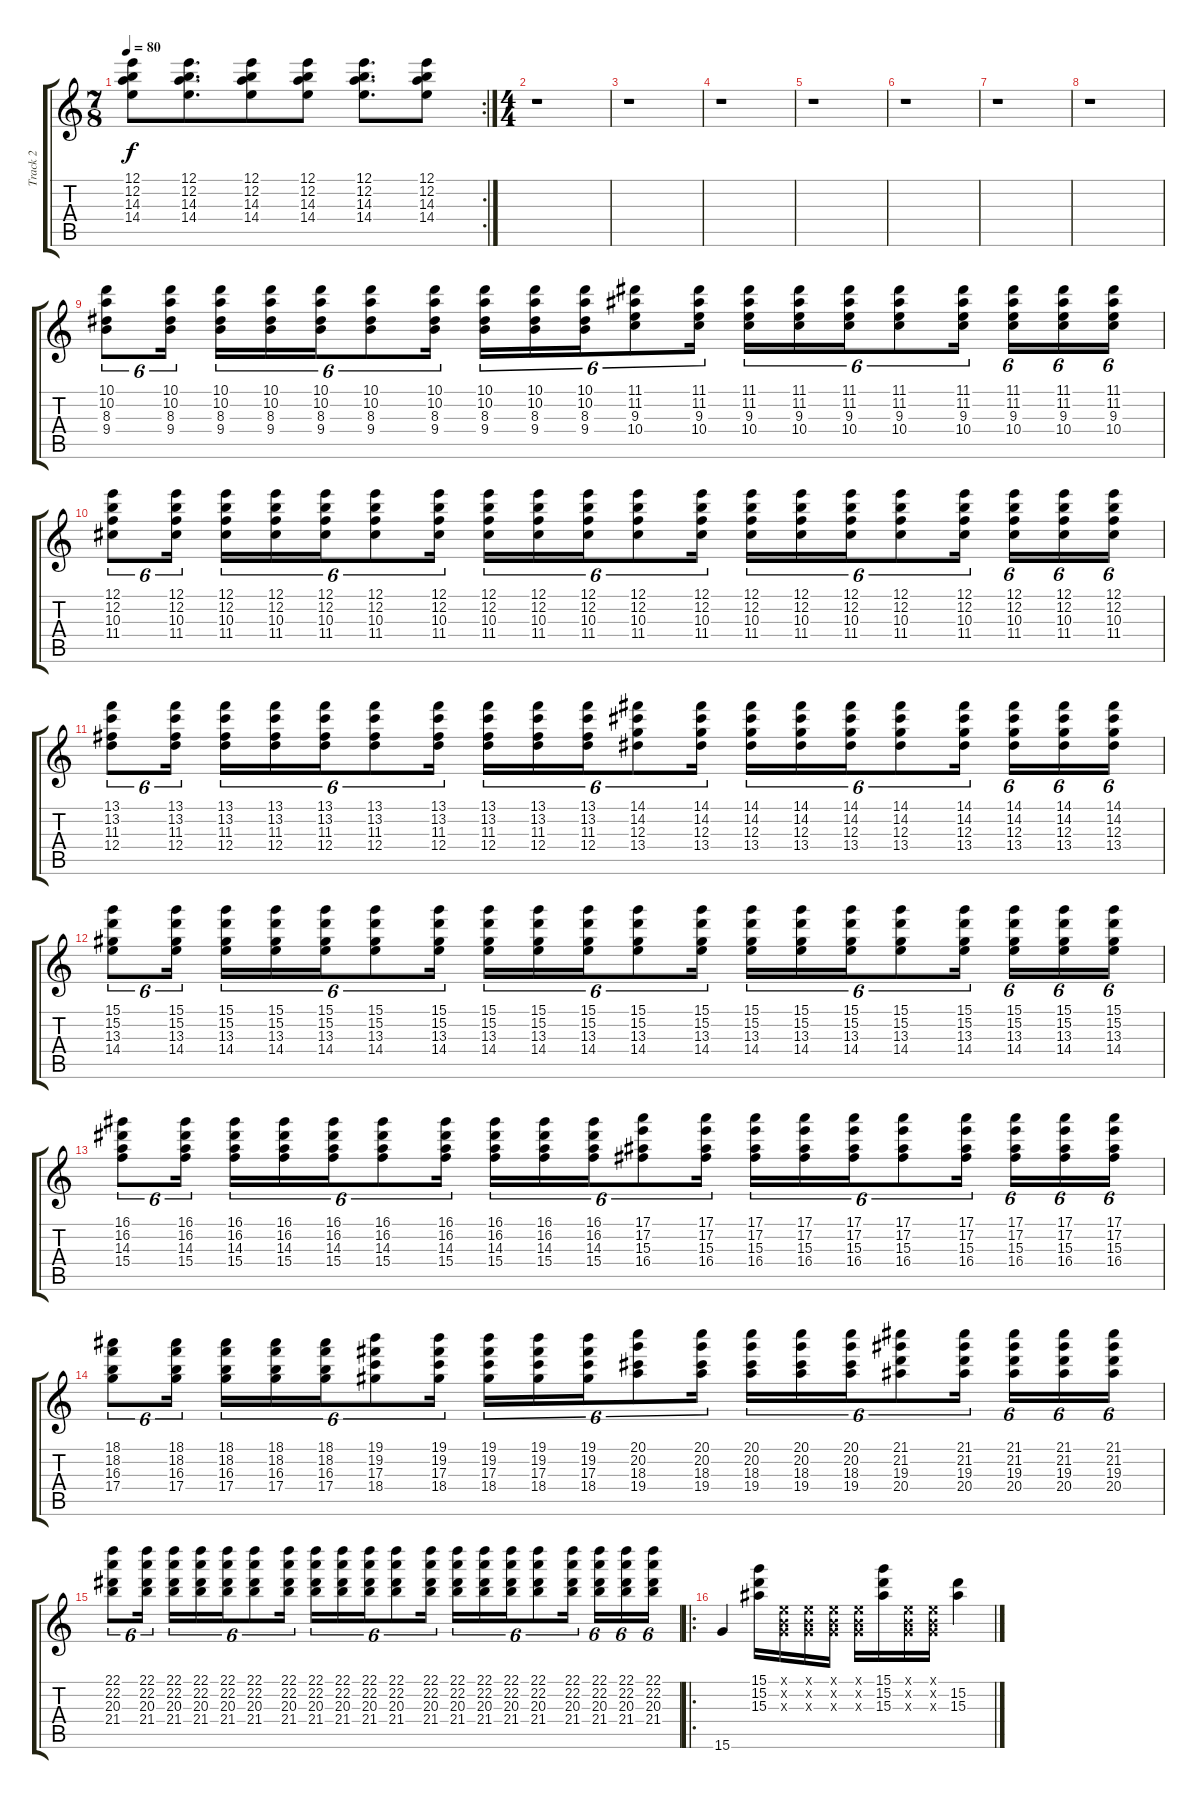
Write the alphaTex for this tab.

\track ("Track 2" "Track 2") {instrument electricguitarclean}
\staff {score tabs}
\tuning (E4 B3 G3 D3 A2 E2) {hide}
\rc 2
\ts (7 8)
\tempo 80
\clef g2
\ks c
(12.1 12.2 14.3 14.4).8{dy f} (12.1 12.2 14.3 14.4).8{d} (12.1 12.2 14.3 14.4).8 (12.1 12.2 14.3 14.4).8 (12.1 12.2 14.3 14.4).8{d} (12.1 12.2 14.3 14.4).8 |
\ts (4 4)
r.1 |
r.1 |
r.1 |
r.1 |
r.1 |
r.1 |
r.1 |
(10.1 10.2 8.3 9.4).8{tu (6 4)} (10.1 10.2 8.3 9.4).16{tu (6 4) beam splitsecondary} (10.1 10.2 8.3 9.4).16{tu (6 4)} (10.1 10.2 8.3 9.4).16{tu (6 4)} (10.1 10.2 8.3 9.4).16{tu (6 4)} (10.1 10.2 8.3 9.4).8{tu (6 4)} (10.1 10.2 8.3 9.4).16{tu (6 4) beam splitsecondary} (10.1 10.2 8.3 9.4).16{tu (6 4)} (10.1 10.2 8.3 9.4).16{tu (6 4)} (10.1 10.2 8.3 9.4).16{tu (6 4)} (11.1 11.2 9.3 10.4).8{tu (6 4)} (11.1 11.2 9.3 10.4).16{tu (6 4) beam splitsecondary} (11.1 11.2 9.3 10.4).16{tu (6 4)} (11.1 11.2 9.3 10.4).16{tu (6 4)} (11.1 11.2 9.3 10.4).16{tu (6 4)} (11.1 11.2 9.3 10.4).8{tu (6 4)} (11.1 11.2 9.3 10.4).16{tu (6 4) beam splitsecondary} (11.1 11.2 9.3 10.4).16{tu (6 4)} (11.1 11.2 9.3 10.4).16{tu (6 4)} (11.1 11.2 9.3 10.4).16{tu (6 4)} |
(12.1 12.2 10.3 11.4).8{tu (6 4)} (12.1 12.2 10.3 11.4).16{tu (6 4) beam splitsecondary} (12.1 12.2 10.3 11.4).16{tu (6 4)} (12.1 12.2 10.3 11.4).16{tu (6 4)} (12.1 12.2 10.3 11.4).16{tu (6 4)} (12.1 12.2 10.3 11.4).8{tu (6 4)} (12.1 12.2 10.3 11.4).16{tu (6 4) beam splitsecondary} (12.1 12.2 10.3 11.4).16{tu (6 4)} (12.1 12.2 10.3 11.4).16{tu (6 4)} (12.1 12.2 10.3 11.4).16{tu (6 4)} (12.1 12.2 10.3 11.4).8{tu (6 4)} (12.1 12.2 10.3 11.4).16{tu (6 4) beam splitsecondary} (12.1 12.2 10.3 11.4).16{tu (6 4)} (12.1 12.2 10.3 11.4).16{tu (6 4)} (12.1 12.2 10.3 11.4).16{tu (6 4)} (12.1 12.2 10.3 11.4).8{tu (6 4)} (12.1 12.2 10.3 11.4).16{tu (6 4) beam splitsecondary} (12.1 12.2 10.3 11.4).16{tu (6 4)} (12.1 12.2 10.3 11.4).16{tu (6 4)} (12.1 12.2 10.3 11.4).16{tu (6 4)} |
(13.1 13.2 11.3 12.4).8{tu (6 4)} (13.1 13.2 11.3 12.4).16{tu (6 4) beam splitsecondary} (13.1 13.2 11.3 12.4).16{tu (6 4)} (13.1 13.2 11.3 12.4).16{tu (6 4)} (13.1 13.2 11.3 12.4).16{tu (6 4)} (13.1 13.2 11.3 12.4).8{tu (6 4)} (13.1 13.2 11.3 12.4).16{tu (6 4) beam splitsecondary} (13.1 13.2 11.3 12.4).16{tu (6 4)} (13.1 13.2 11.3 12.4).16{tu (6 4)} (13.1 13.2 11.3 12.4).16{tu (6 4)} (14.1 14.2 12.3 13.4).8{tu (6 4)} (14.1 14.2 12.3 13.4).16{tu (6 4) beam splitsecondary} (14.1 14.2 12.3 13.4).16{tu (6 4)} (14.1 14.2 12.3 13.4).16{tu (6 4)} (14.1 14.2 12.3 13.4).16{tu (6 4)} (14.1 14.2 12.3 13.4).8{tu (6 4)} (14.1 14.2 12.3 13.4).16{tu (6 4) beam splitsecondary} (14.1 14.2 12.3 13.4).16{tu (6 4)} (14.1 14.2 12.3 13.4).16{tu (6 4)} (14.1 14.2 12.3 13.4).16{tu (6 4)} |
(15.1 15.2 13.3 14.4).8{tu (6 4)} (15.1 15.2 13.3 14.4).16{tu (6 4) beam splitsecondary} (15.1 15.2 13.3 14.4).16{tu (6 4)} (15.1 15.2 13.3 14.4).16{tu (6 4)} (15.1 15.2 13.3 14.4).16{tu (6 4)} (15.1 15.2 13.3 14.4).8{tu (6 4)} (15.1 15.2 13.3 14.4).16{tu (6 4) beam splitsecondary} (15.1 15.2 13.3 14.4).16{tu (6 4)} (15.1 15.2 13.3 14.4).16{tu (6 4)} (15.1 15.2 13.3 14.4).16{tu (6 4)} (15.1 15.2 13.3 14.4).8{tu (6 4)} (15.1 15.2 13.3 14.4).16{tu (6 4) beam splitsecondary} (15.1 15.2 13.3 14.4).16{tu (6 4)} (15.1 15.2 13.3 14.4).16{tu (6 4)} (15.1 15.2 13.3 14.4).16{tu (6 4)} (15.1 15.2 13.3 14.4).8{tu (6 4)} (15.1 15.2 13.3 14.4).16{tu (6 4) beam splitsecondary} (15.1 15.2 13.3 14.4).16{tu (6 4)} (15.1 15.2 13.3 14.4).16{tu (6 4)} (15.1 15.2 13.3 14.4).16{tu (6 4)} |
(16.1 16.2 14.3 15.4).8{tu (6 4)} (16.1 16.2 14.3 15.4).16{tu (6 4) beam splitsecondary} (16.1 16.2 14.3 15.4).16{tu (6 4)} (16.1 16.2 14.3 15.4).16{tu (6 4)} (16.1 16.2 14.3 15.4).16{tu (6 4)} (16.1 16.2 14.3 15.4).8{tu (6 4)} (16.1 16.2 14.3 15.4).16{tu (6 4) beam splitsecondary} (16.1 16.2 14.3 15.4).16{tu (6 4)} (16.1 16.2 14.3 15.4).16{tu (6 4)} (16.1 16.2 14.3 15.4).16{tu (6 4)} (17.1 17.2 15.3 16.4).8{tu (6 4)} (17.1 17.2 15.3 16.4).16{tu (6 4) beam splitsecondary} (17.1 17.2 15.3 16.4).16{tu (6 4)} (17.1 17.2 15.3 16.4).16{tu (6 4)} (17.1 17.2 15.3 16.4).16{tu (6 4)} (17.1 17.2 15.3 16.4).8{tu (6 4)} (17.1 17.2 15.3 16.4).16{tu (6 4) beam splitsecondary} (17.1 17.2 15.3 16.4).16{tu (6 4)} (17.1 17.2 15.3 16.4).16{tu (6 4)} (17.1 17.2 15.3 16.4).16{tu (6 4)} |
(18.1 18.2 16.3 17.4).8{tu (6 4)} (18.1 18.2 16.3 17.4).16{tu (6 4) beam splitsecondary} (18.1 18.2 16.3 17.4).16{tu (6 4)} (18.1 18.2 16.3 17.4).16{tu (6 4)} (18.1 18.2 16.3 17.4).16{tu (6 4)} (19.1 19.2 17.3 18.4).8{tu (6 4)} (19.1 19.2 17.3 18.4).16{tu (6 4) beam splitsecondary} (19.1 19.2 17.3 18.4).16{tu (6 4)} (19.1 19.2 17.3 18.4).16{tu (6 4)} (19.1 19.2 17.3 18.4).16{tu (6 4)} (20.1 20.2 18.3 19.4).8{tu (6 4)} (20.1 20.2 18.3 19.4).16{tu (6 4) beam splitsecondary} (20.1 20.2 18.3 19.4).16{tu (6 4)} (20.1 20.2 18.3 19.4).16{tu (6 4)} (20.1 20.2 18.3 19.4).16{tu (6 4)} (21.1 21.2 19.3 20.4).8{tu (6 4)} (21.1 21.2 19.3 20.4).16{tu (6 4) beam splitsecondary} (21.1 21.2 19.3 20.4).16{tu (6 4)} (21.1 21.2 19.3 20.4).16{tu (6 4)} (21.1 21.2 19.3 20.4).16{tu (6 4)} |
(22.1 22.2 20.3 21.4).8{tu (6 4)} (22.1 22.2 20.3 21.4).16{tu (6 4) beam splitsecondary} (22.1 22.2 20.3 21.4).16{tu (6 4)} (22.1 22.2 20.3 21.4).16{tu (6 4)} (22.1 22.2 20.3 21.4).16{tu (6 4)} (22.1 22.2 20.3 21.4).8{tu (6 4)} (22.1 22.2 20.3 21.4).16{tu (6 4) beam splitsecondary} (22.1 22.2 20.3 21.4).16{tu (6 4)} (22.1 22.2 20.3 21.4).16{tu (6 4)} (22.1 22.2 20.3 21.4).16{tu (6 4)} (22.1 22.2 20.3 21.4).8{tu (6 4)} (22.1 22.2 20.3 21.4).16{tu (6 4) beam splitsecondary} (22.1 22.2 20.3 21.4).16{tu (6 4)} (22.1 22.2 20.3 21.4).16{tu (6 4)} (22.1 22.2 20.3 21.4).16{tu (6 4)} (22.1 22.2 20.3 21.4).8{tu (6 4)} (22.1 22.2 20.3 21.4).16{tu (6 4) beam splitsecondary} (22.1 22.2 20.3 21.4).16{tu (6 4)} (22.1 22.2 20.3 21.4).16{tu (6 4)} (22.1 22.2 20.3 21.4).16{tu (6 4)} |
\ro
15.6.4 (15.1 15.2 15.3).16 (0.1{x} 0.2{x} 0.3{x}).16 (0.1{x} 0.2{x} 0.3{x}).16 (0.1{x} 0.2{x} 0.3{x}).16 (0.1{x} 0.2{x} 0.3{x}).16 (15.1 15.2 15.3).16 (0.1{x} 0.2{x} 0.3{x}).16 (0.1{x} 0.2{x} 0.3{x}).16 (15.2 15.3).4
